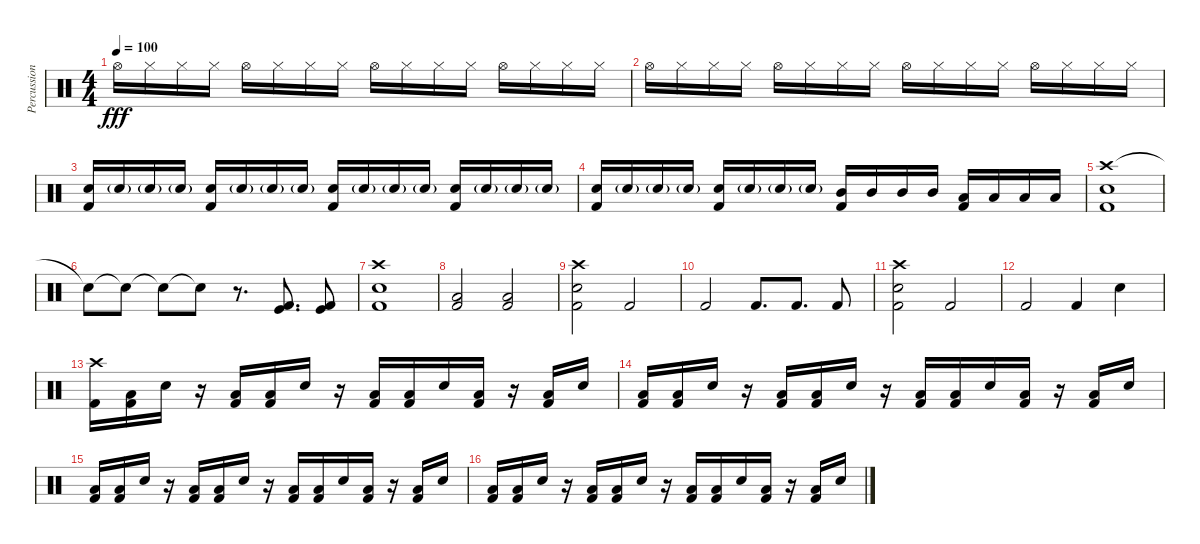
\track ("Percussion" "Percussion") {instrument percussion}
\staff {score}
\articulation defaults
\ts (4 4)
\tempo 100
\tempo 140
\tempo 100
\clef neutral
\ks c "Hi-Hat (open)".16{dy fff} "Hi-Hat (closed)".16 "Hi-Hat (closed)".16 "Hi-Hat (closed)".16 "Hi-Hat (open)".16 "Hi-Hat (closed)".16 "Hi-Hat (closed)".16 "Hi-Hat (closed)".16 "Hi-Hat (open)".16 "Hi-Hat (closed)".16 "Hi-Hat (closed)".16 "Hi-Hat (closed)".16 "Hi-Hat (open)".16 "Hi-Hat (closed)".16 "Hi-Hat (closed)".16 "Hi-Hat (closed)".16
|
"Hi-Hat (open)".16 "Hi-Hat (closed)".16 "Hi-Hat (closed)".16 "Hi-Hat (closed)".16 "Hi-Hat (open)".16 "Hi-Hat (closed)".16 "Hi-Hat (closed)".16 "Hi-Hat (closed)".16 "Hi-Hat (open)".16 "Hi-Hat (closed)".16 "Hi-Hat (closed)".16 "Hi-Hat (closed)".16 "Hi-Hat (open)".16 "Hi-Hat (closed)".16 "Hi-Hat (closed)".16 "Hi-Hat (closed)".16 |
("Kick (hit) 2" "Electric Snare (hit)").16 "Electric Snare (hit)"{g}.16 "Electric Snare (hit)"{g}.16 "Electric Snare (hit)"{g}.16 ("Kick (hit) 2" "Electric Snare (hit)").16 "Electric Snare (hit)"{g}.16 "Electric Snare (hit)"{g}.16 "Electric Snare (hit)"{g}.16 ("Kick (hit) 2" "Electric Snare (hit)").16 "Electric Snare (hit)"{g}.16 "Electric Snare (hit)"{g}.16 "Electric Snare (hit)"{g}.16 ("Kick (hit) 2" "Electric Snare (hit)").16 "Electric Snare (hit)"{g}.16 "Electric Snare (hit)"{g}.16 "Electric Snare (hit)"{g}.16 |
("Kick (hit) 2" "Electric Snare (hit)").16 "Electric Snare (hit)"{g}.16 "Electric Snare (hit)"{g}.16 "Electric Snare (hit)"{g}.16 ("Kick (hit) 2" "Electric Snare (hit)").16 "Electric Snare (hit)"{g}.16 "Electric Snare (hit)"{g}.16 "Electric Snare (hit)"{g}.16 ("Kick (hit) 2" "Mid Tom (hit)").16 "Mid Tom (hit)".16 "Mid Tom (hit)".16 "Mid Tom (hit)".16 ("Kick (hit) 2" "Low Tom (hit)").16 "Low Tom (hit)".16 "Low Tom (hit)".16 "Low Tom (hit)".16 |
("Crash high (hit)" "Electric Snare (hit)" "Kick (hit) 2").1 |
"Snare (hit)"{t}.8 "Snare (hit)"{t}.8 "Snare (hit)"{t}.8 "Snare (hit)"{t}.8 r.8{d} ("Kick (hit)" "Kick (hit) 2").8{d} ("Kick (hit)" "Kick (hit) 2").8 |
("Crash high (hit)" "Electric Snare (hit)" "Kick (hit) 2").1 |
("Low Floor Tom (hit)" "Kick (hit) 2").2 ("Low Floor Tom (hit)" "Kick (hit) 2").2 |
("Crash high (hit)" "Electric Snare (hit)" "Kick (hit) 2").2 "Kick (hit) 2".2 |
"Kick (hit) 2".2 "Kick (hit) 2".8{d} "Kick (hit) 2".8{d} "Kick (hit) 2".8 |
("Crash high (hit)" "Electric Snare (hit)" "Kick (hit) 2").2 "Kick (hit) 2".2 |
"Kick (hit) 2".2 "Kick (hit) 2".4 "Electric Snare (hit)".4 |
("Crash high (hit)" "Kick (hit) 2").16 ("Low Floor Tom (hit)" "Kick (hit) 2").16 "Electric Snare (hit)".16 r.16 ("Low Floor Tom (hit)" "Kick (hit) 2").16 ("Low Floor Tom (hit)" "Kick (hit) 2").16 "Electric Snare (hit)".16 r.16 ("Low Floor Tom (hit)" "Kick (hit) 2").16 ("Low Floor Tom (hit)" "Kick (hit) 2").16 "Electric Snare (hit)".16 ("Low Floor Tom (hit)" "Kick (hit) 2").16 r.16 ("Low Floor Tom (hit)" "Kick (hit) 2").16 "Electric Snare (hit)".16 |
("Low Floor Tom (hit)" "Kick (hit) 2").16 ("Low Floor Tom (hit)" "Kick (hit) 2").16 "Electric Snare (hit)".16 r.16 ("Low Floor Tom (hit)" "Kick (hit) 2").16 ("Low Floor Tom (hit)" "Kick (hit) 2").16 "Electric Snare (hit)".16 r.16 ("Low Floor Tom (hit)" "Kick (hit) 2").16 ("Low Floor Tom (hit)" "Kick (hit) 2").16 "Electric Snare (hit)".16 ("Low Floor Tom (hit)" "Kick (hit) 2").16 r.16 ("Low Floor Tom (hit)" "Kick (hit) 2").16 "Electric Snare (hit)".16 |
("Low Floor Tom (hit)" "Kick (hit) 2").16 ("Low Floor Tom (hit)" "Kick (hit) 2").16 "Electric Snare (hit)".16 r.16 ("Low Floor Tom (hit)" "Kick (hit) 2").16 ("Low Floor Tom (hit)" "Kick (hit) 2").16 "Electric Snare (hit)".16 r.16 ("Low Floor Tom (hit)" "Kick (hit) 2").16 ("Low Floor Tom (hit)" "Kick (hit) 2").16 "Electric Snare (hit)".16 ("Low Floor Tom (hit)" "Kick (hit) 2").16 r.16 ("Low Floor Tom (hit)" "Kick (hit) 2").16 "Electric Snare (hit)".16 |
("Low Floor Tom (hit)" "Kick (hit) 2").16 ("Low Floor Tom (hit)" "Kick (hit) 2").16 "Electric Snare (hit)".16 r.16 ("Low Floor Tom (hit)" "Kick (hit) 2").16 ("Low Floor Tom (hit)" "Kick (hit) 2").16 "Electric Snare (hit)".16 r.16 ("Low Floor Tom (hit)" "Kick (hit) 2").16 ("Low Floor Tom (hit)" "Kick (hit) 2").16 "Electric Snare (hit)".16 ("Low Floor Tom (hit)" "Kick (hit) 2").16 r.16 ("Low Floor Tom (hit)" "Kick (hit) 2").16 "Electric Snare (hit)".16
